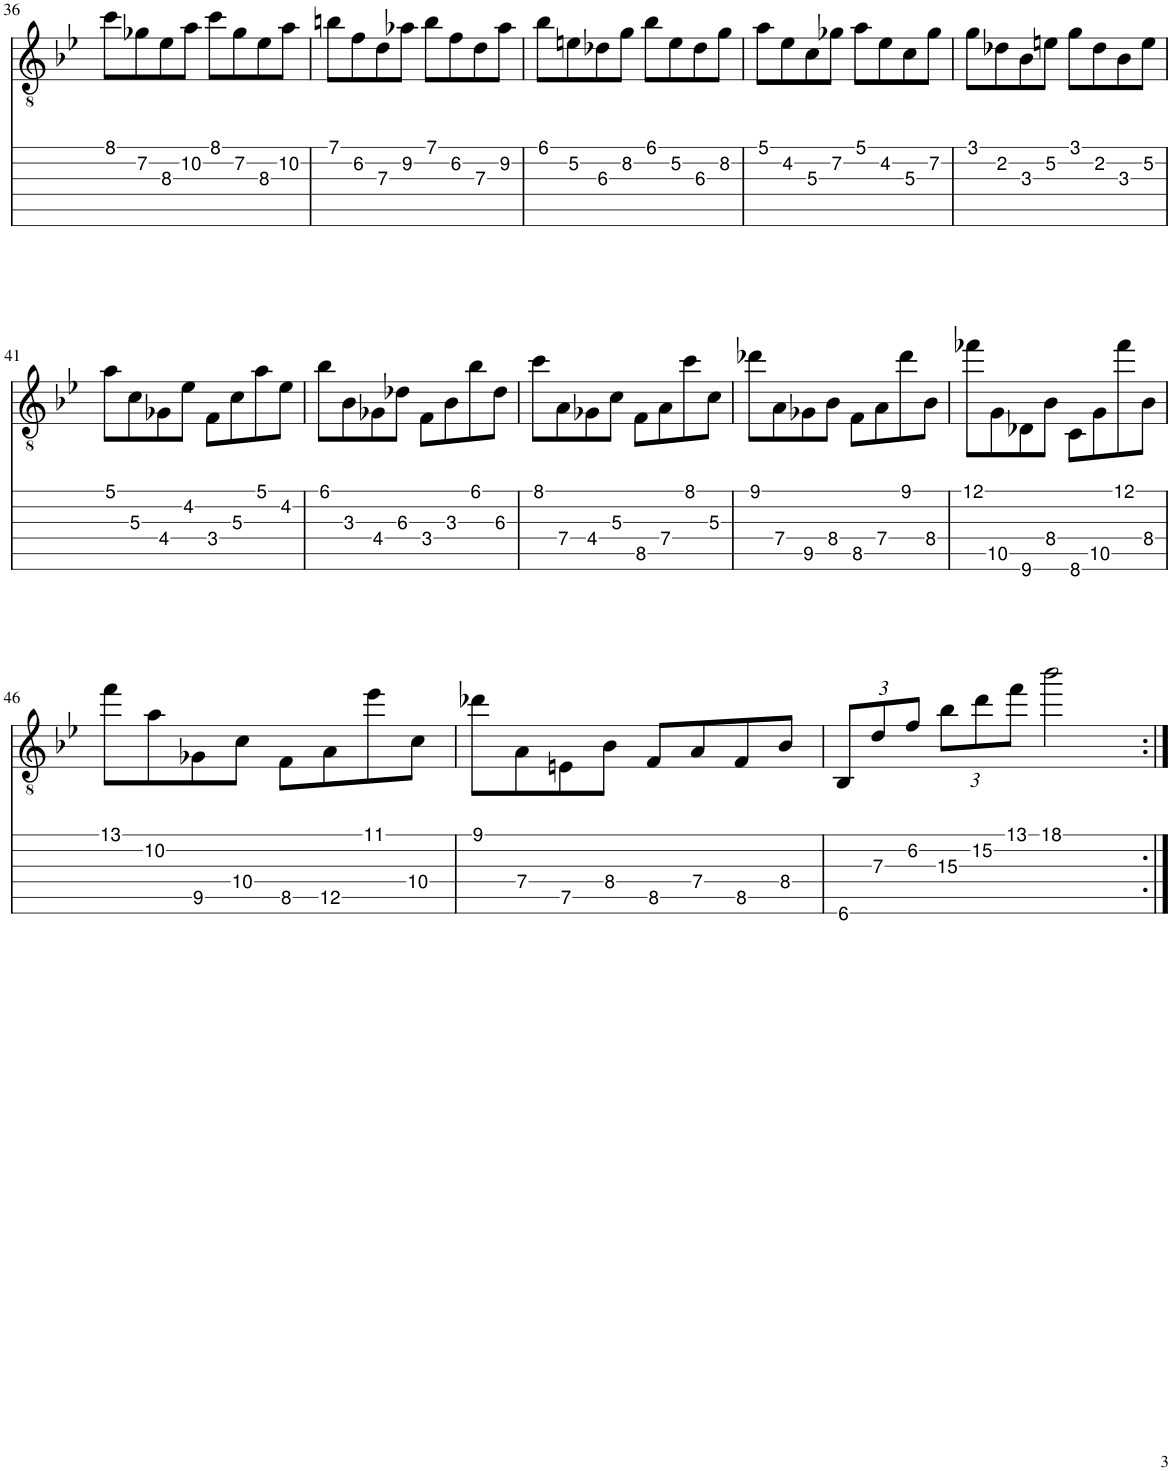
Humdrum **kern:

**kern	**kern
*part1	*part1
*staff2	*staff1
*I"Electric Guitar	*
*I'El. Guit.	*
!!LO:PB:g=z
*	*clefGv2
*k[b-e-]	*k[b-e-]
*M4/4	*M4/4
=36	=36
8ccL	8cc\L
8g-J	8g-X\
8e-L	8e-\
8aJ	8a\J
8ccL	8cc\L
8g-J	8g-\
8e-L	8e-\
8aJ	8a\J
=37	=37
8bL	8bn\L
8fJ	8f\
8dL	8d\
8a-J	8a-X\J
8bL	8b\L
8fJ	8f\
8dL	8d\
8a-J	8a-\J
=38	=38
8b-L	8b-\L
8eJ	8en\
8d-L	8d-X\
8gJ	8g\J
8b-L	8b-\L
8eJ	8e\
8d-L	8d-\
8gJ	8g\J
=39	=39
8aL	8a\L
8e-J	8e-\
8cL	8c\
8g-J	8g-X\J
8aL	8a\L
8e-J	8e-\
8cL	8c\
8g-J	8g-\J
=40	=40
8gL	8g\L
8d-J	8d-X\
8B-L	8B-\
8eJ	8en\J
8gL	8g\L
8d-J	8d-\
8B-L	8B-\
8eJ	8e\J
!!LO:LB:g=z
=41	=41
8aL	8a\L
8cJ	8c\
8G-L	8G-X\
8e-J	8e-\J
8FL	8F\L
8cJ	8c\
8aL	8a\
8e-J	8e-\J
=42	=42
8b-L	8b-\L
8B-J	8B-\
8G-XL	8G-X\
8d-J	8d-X\J
8FL	8F\L
8B-J	8B-\
8b-L	8b-\
8d-J	8d-\J
=43	=43
8ccL	8cc\L
8AJ	8A\
8G-XL	8G-X\
8cJ	8c\J
8FL	8F\L
8AJ	8A\
8ccL	8cc\
8cJ	8c\J
=44	=44
8dd-L	8dd-X\L
8AJ	8A\
8G-XL	8G-X\
8B-J	8B-\J
8FL	8F\L
8AJ	8A\
8dd-L	8dd-\
8B-J	8B-\J
=45	=45
8ff-L	8ff-X\L
8GJ	8G\
8D-L	8D-X\
8B-J	8B-\J
8CL	8C\L
8GJ	8G\
8ff-L	8ff-\
8B-J	8B-\J
!!LO:LB:g=z
=46	=46
8ffL	8ff\L
8aJ	8a\
8G-L	8G-X\
8cJ	8c\J
8FL	8F\L
8AJ	8A\
8ee-L	8ee-\
8cJ	8c\J
=47	=47
8dd-L	8dd-X\L
8AJ	8A\
8EL	8En\
8B-J	8B-\J
8FL	8F/L
8AJ	8A/
8FL	8F/
8B-J	8B-/J
=48	=48
*Xbrackettup	*Xbrackettup
12BB-L	12BB-/L
12d	12d/
12fJ	12f/J
12b-L	12b-\L
12dd	12dd\
12ffJ	12ff\J
2bb-	2bb-\
=:|!	=:|!
*-	*-
